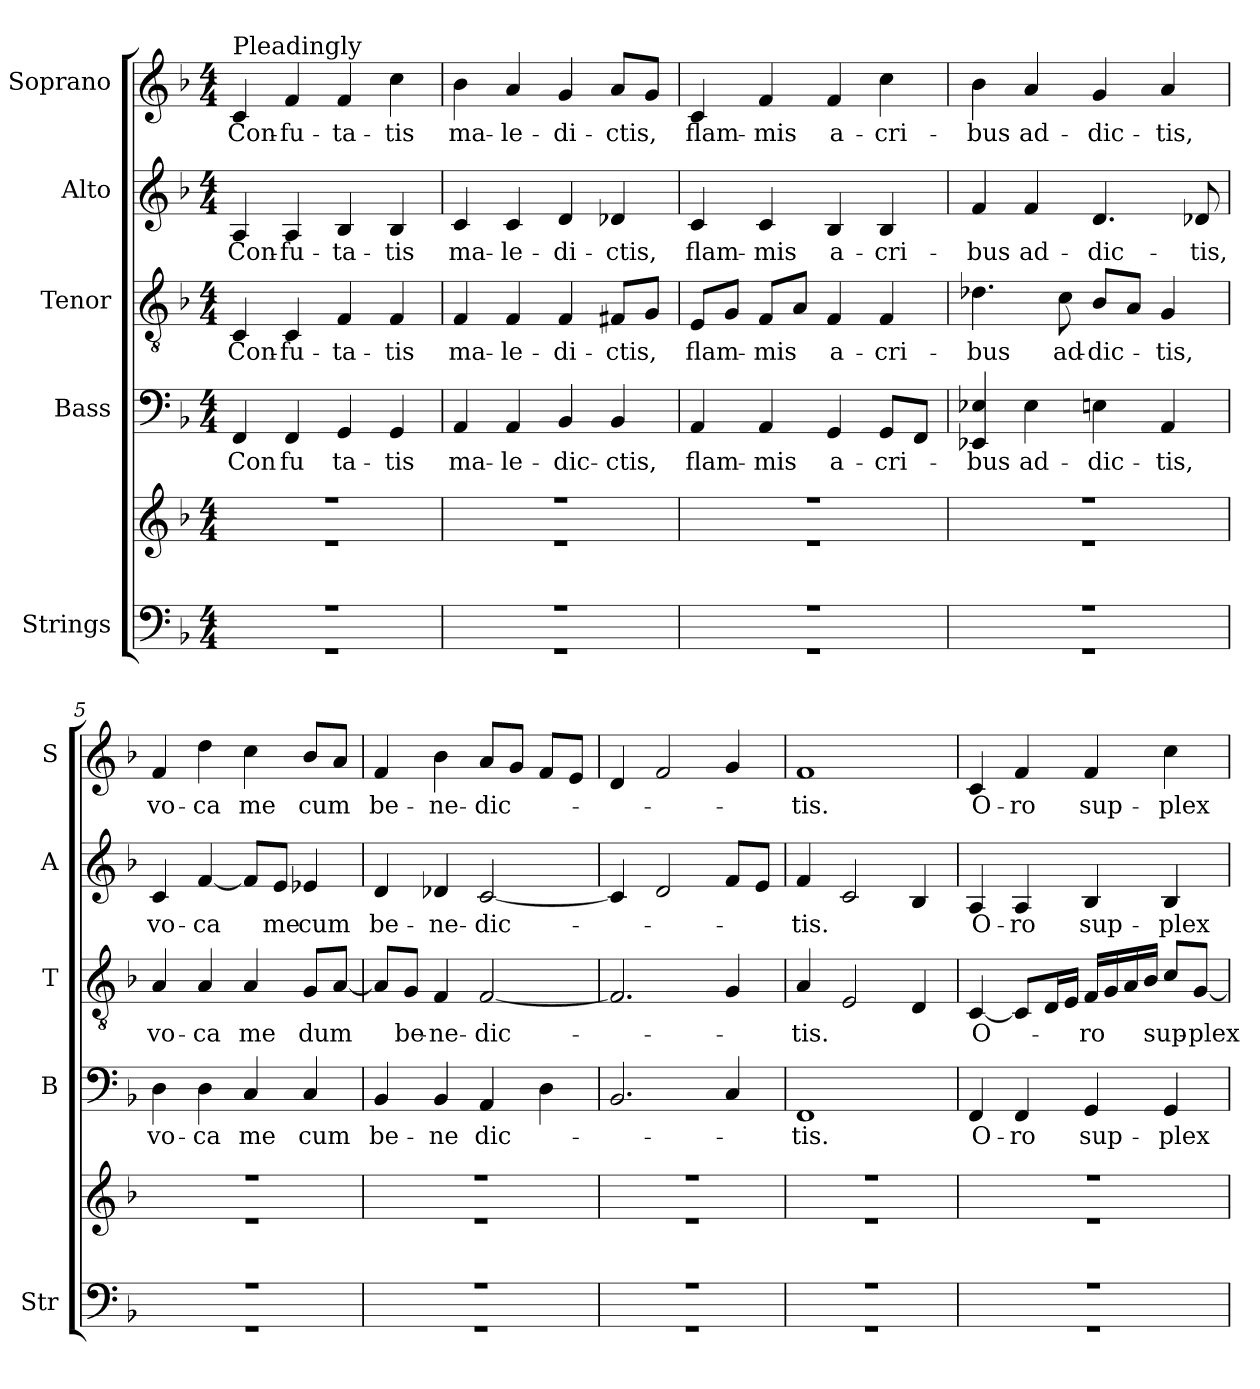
**kern	**kern	**kern	**text	**kern	**text	**kern	**text	**kern	**text
*part5	*part5	*part4	*part4	*part3	*part3	*part2	*part2	*part1	*part1
*staff6	*staff5	*staff4	*staff4	*staff3	*staff3	*staff2	*staff2	*staff1	*staff1
*I"Strings	*	*I"Bass	*	*I"Tenor	*	*I"Alto	*	*I"Soprano	*
*I'Str	*	*I'B	*	*I'T	*	*I'A	*	*I'S	*
*stria5	*stria5	*stria5	*	*stria5	*	*stria5	*	*stria5	*
*clefF4	*clefG2	*clefF4	*	*clefGv2	*	*clefG2	*	*clefG2	*
*k[b-]	*k[b-]	*k[b-]	*	*k[b-]	*	*k[b-]	*	*k[b-]	*
*M4/4	*M4/4	*M4/4	*	*M4/4	*	*M4/4	*	*M4/4	*
*MM60	*MM60	*MM60	*	*MM60	*	*MM60	*	*MM60	*
=1	=1	=1	=1	=1	=1	=1	=1	=1	=1
*^	*^	*	*	*	*	*	*	*	*
!	!	!	!	!	!	!	!	!	!	!LO:TX:a:t=Pleadingly	!
!	!	!	!	!	!	!	!LO:LY:b	!	!LO:LY:b	!	!LO:LY:b
1r	1r	1r	1r	4FF	Con	4C	Con-	4A	Con-	4c	Con-
!	!	!	!	!	!	!	!LO:LY:b	!	!LO:LY:b	!	!LO:LY:b
.	.	.	.	4FF	fu	4C	-fu-	4A	-fu-	4f	-fu-
!	!	!	!	!	!LO:LY:b	!	!LO:LY:b	!	!LO:LY:b	!	!LO:LY:b
.	.	.	.	4GG	ta-	4F	-ta-	4B-	-ta-	4f	-ta-
!	!	!	!	!	!LO:LY:b	!	!LO:LY:b	!	!LO:LY:b	!	!LO:LY:b
.	.	.	.	4GG	-tis	4F	-tis	4B-	-tis	4cc	-tis
=2	=2	=2	=2	=2	=2	=2	=2	=2	=2	=2	=2
!	!	!	!	!	!LO:LY:b	!	!LO:LY:b	!	!LO:LY:b	!	!LO:LY:b
1r	1r	1r	1r	4AA	ma-	4F	ma-	4c	ma-	4b-	ma-
!	!	!	!	!	!LO:LY:b	!	!LO:LY:b	!	!LO:LY:b	!	!LO:LY:b
.	.	.	.	4AA	-le-	4F	-le-	4c	-le-	4a	-le-
!	!	!	!	!	!LO:LY:b	!	!LO:LY:b	!	!LO:LY:b	!	!LO:LY:b
.	.	.	.	4BB-	-dic-	4F	-di-	4d	-di-	4g	-di-
!	!	!	!	!	!LO:LY:b	!	!LO:LY:b	!	!LO:LY:b	!	!LO:LY:b
.	.	.	.	4BB-	-ctis,	8F#XL	-ctis,	4d-X	-ctis,	8aL	-ctis,
.	.	.	.	.	.	8GJ	.	.	.	8gJ	.
=3	=3	=3	=3	=3	=3	=3	=3	=3	=3	=3	=3
!	!	!	!	!	!LO:LY:b	!	!LO:LY:b	!	!LO:LY:b	!	!LO:LY:b
1r	1r	1r	1r	4AA	flam-	8EL	flam-	4c	flam-	4c	flam-
.	.	.	.	.	.	8GJ	.	.	.	.	.
!	!	!	!	!	!LO:LY:b	!	!LO:LY:b	!	!LO:LY:b	!	!LO:LY:b
.	.	.	.	4AA	-mis	8FL	-mis	4c	-mis	4f	-mis
.	.	.	.	.	.	8AJ	.	.	.	.	.
!	!	!	!	!	!LO:LY:b	!	!LO:LY:b	!	!LO:LY:b	!	!LO:LY:b
.	.	.	.	4GG	a-	4F	a-	4B-	a-	4f	a-
!	!	!	!	!	!LO:LY:b	!	!LO:LY:b	!	!LO:LY:b	!	!LO:LY:b
.	.	.	.	8GGL	-cri-	4F	-cri-	4B-	-cri-	4cc	-cri-
.	.	.	.	8FFJ	.	.	.	.	.	.	.
=4	=4	=4	=4	=4	=4	=4	=4	=4	=4	=4	=4
!	!	!	!	!	!LO:LY:b	!	!LO:LY:b	!	!LO:LY:b	!	!LO:LY:b
1r	1r	1r	1r	4EE-X 4E-X	-bus	4.d-X	-bus	4f	-bus	4b-	-bus
!	!	!	!	!	!	!	!	!	!LO:LY:b	!	!LO:LY:b
.	.	.	.	4E-	ad-	.	.	4f	ad-	4a	ad-
!	!	!	!	!	!	!	!LO:LY:b	!	!	!	!
.	.	.	.	.	.	8c	ad-	.	.	.	.
!	!	!	!	!	!LO:LY:b	!	!LO:LY:b	!	!LO:LY:b	!	!LO:LY:b
.	.	.	.	4En	-dic-	8B-L	-dic-	4.d	-dic-	4g	-dic-
.	.	.	.	.	.	8AJ	.	.	.	.	.
!	!	!	!	!	!LO:LY:b	!	!LO:LY:b	!	!	!	!LO:LY:b
.	.	.	.	4AA	-tis,	4G	-tis,	.	.	4a	-tis,
!	!	!	!	!	!	!	!	!	!LO:LY:b	!	!
.	.	.	.	.	.	.	.	8d-X	-tis,	.	.
=5	=5	=5	=5	=5	=5	=5	=5	=5	=5	=5	=5
!	!	!	!	!	!LO:LY:b	!	!LO:LY:b	!	!LO:LY:b	!	!LO:LY:b
1r	1r	1r	1r	4D	vo-	4A	vo-	4c	vo-	4f	vo-
!	!	!	!	!	!LO:LY:b	!	!LO:LY:b	!	!LO:LY:b	!	!LO:LY:b
.	.	.	.	4D	-ca	4A	-ca	[4f	-ca	4dd	-ca
!	!	!	!	!	!LO:LY:b	!	!LO:LY:b	!	!	!	!LO:LY:b
.	.	.	.	4C	me	4A	me	8fL]	.	4cc	me
!	!	!	!	!	!	!	!	!	!LO:LY:b	!	!
.	.	.	.	.	.	.	.	8eJ	me	.	.
!	!	!	!	!	!LO:LY:b	!	!LO:LY:b	!	!LO:LY:b	!	!LO:LY:b
.	.	.	.	4C	cum	8GL	dum	4e-X	cum	8b-L	cum
.	.	.	.	.	.	[8AJ	.	.	.	8aJ	.
=6	=6	=6	=6	=6	=6	=6	=6	=6	=6	=6	=6
!	!	!	!	!	!LO:LY:b	!	!	!	!LO:LY:b	!	!LO:LY:b
1r	1r	1r	1r	4BB-	be-	8AL]	.	4d	be-	4f	be-
!	!	!	!	!	!	!	!LO:LY:b	!	!	!	!
.	.	.	.	.	.	8GJ	be-	.	.	.	.
!	!	!	!	!	!LO:LY:b	!	!LO:LY:b	!	!LO:LY:b	!	!LO:LY:b
.	.	.	.	4BB-	-ne	4F	-ne-	4d-X	-ne-	4b-	-ne-
!	!	!	!	!	!LO:LY:b	!	!LO:LY:b	!	!LO:LY:b	!	!LO:LY:b
.	.	.	.	4AA	dic-	[2F	-dic-	[2c	-dic-	8aL	-dic-
.	.	.	.	.	.	.	.	.	.	8gJ	.
.	.	.	.	4D	.	.	.	.	.	8fL	.
.	.	.	.	.	.	.	.	.	.	8eJ	.
=7	=7	=7	=7	=7	=7	=7	=7	=7	=7	=7	=7
1r	1r	1r	1r	2.BB-	.	2.F]	.	4c]	.	4d	.
.	.	.	.	.	.	.	.	2d	.	2f	.
.	.	.	.	4C	.	4G	.	8fL	.	4g	.
.	.	.	.	.	.	.	.	8eJ	.	.	.
=8	=8	=8	=8	=8	=8	=8	=8	=8	=8	=8	=8
!	!	!	!	!	!LO:LY:b	!	!	!	!	!	!LO:LY:b
1r	1r	1r	1r	1FF	-tis.	4A	tis.	4f	tis.	1f	-tis.
.	.	.	.	.	.	2E	.	2c	.	.	.
.	.	.	.	.	.	4D	.	4B-	.	.	.
=9	=9	=9	=9	=9	=9	=9	=9	=9	=9	=9	=9
!	!	!	!	!	!LO:LY:b	!	!LO:LY:b	!	!LO:LY:b	!	!LO:LY:b
1r	1r	1r	1r	4FF	O-	[4C	O-	4A	O-	4c	O-
!	!	!	!	!	!LO:LY:b	!	!	!	!LO:LY:b	!	!LO:LY:b
.	.	.	.	4FF	-ro	8CL]	.	4A	-ro	4f	-ro
.	.	.	.	.	.	16DL	.	.	.	.	.
.	.	.	.	.	.	16EJJ	.	.	.	.	.
!	!	!	!	!	!LO:LY:b	!	!LO:LY:b	!	!LO:LY:b	!	!LO:LY:b
.	.	.	.	4GG	sup-	16FLL	-ro	4B-	sup-	4f	sup-
.	.	.	.	.	.	16G	.	.	.	.	.
.	.	.	.	.	.	16A	.	.	.	.	.
.	.	.	.	.	.	16B-JJ	.	.	.	.	.
!	!	!	!	!	!LO:LY:b	!	!LO:LY:b	!	!LO:LY:b	!	!LO:LY:b
.	.	.	.	4GG	-plex	8cL	sup-	4B-	-plex	4cc	-plex
.	.	.	.	.	.	[8GJ	-plex	.	.	.	.
*v	*v	*	*	*	*	*	*	*	*	*	*
*	*v	*v	*	*	*	*	*	*	*	*
=	=	=	=	=	=	=	=	=	=
*-	*-	*-	*-	*-	*-	*-	*-	*-	*-
